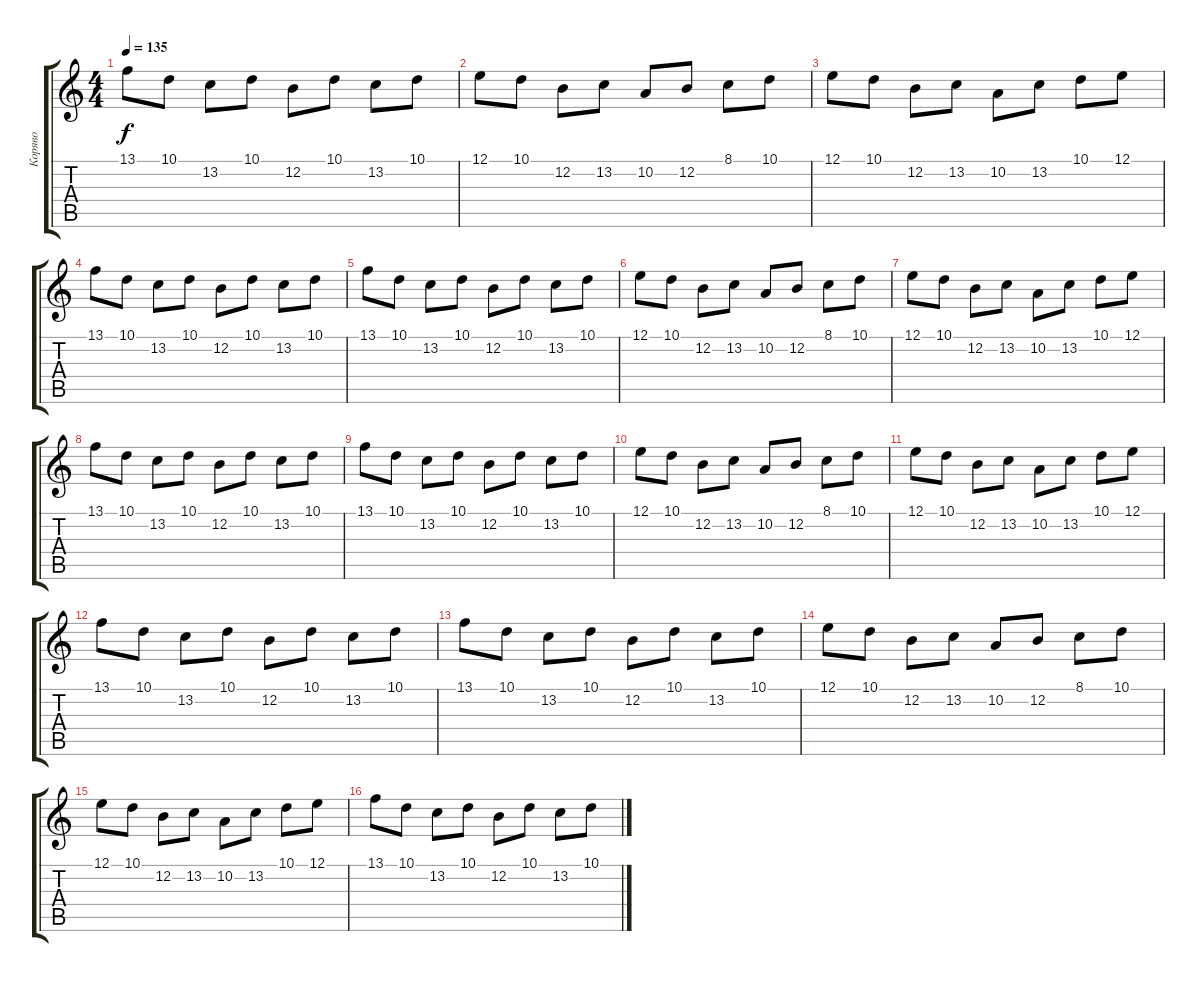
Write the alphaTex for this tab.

\track ("Коряво" "Коряво") {instrument electricgrandpiano}
\staff {score tabs}
\tuning (E4 B3 G3 D3 A2 E2) {hide}
\ts (4 4)
\tempo 135
\clef g2
\ks c
13.1.8{dy f} 10.1.8 13.2.8 10.1.8 12.2.8 10.1.8 13.2.8 10.1.8 |
12.1.8 10.1.8 12.2.8 13.2.8 10.2.8 12.2.8 8.1.8 10.1.8 |
12.1.8 10.1.8 12.2.8 13.2.8 10.2.8 13.2.8 10.1.8 12.1.8 |
13.1.8 10.1.8 13.2.8 10.1.8 12.2.8 10.1.8 13.2.8 10.1.8 |
13.1.8 10.1.8 13.2.8 10.1.8 12.2.8 10.1.8 13.2.8 10.1.8 |
12.1.8 10.1.8 12.2.8 13.2.8 10.2.8 12.2.8 8.1.8 10.1.8 |
12.1.8 10.1.8 12.2.8 13.2.8 10.2.8 13.2.8 10.1.8 12.1.8 |
13.1.8 10.1.8 13.2.8 10.1.8 12.2.8 10.1.8 13.2.8 10.1.8 |
13.1.8 10.1.8 13.2.8 10.1.8 12.2.8 10.1.8 13.2.8 10.1.8 |
12.1.8 10.1.8 12.2.8 13.2.8 10.2.8 12.2.8 8.1.8 10.1.8 |
12.1.8 10.1.8 12.2.8 13.2.8 10.2.8 13.2.8 10.1.8 12.1.8 |
13.1.8 10.1.8 13.2.8 10.1.8 12.2.8 10.1.8 13.2.8 10.1.8 |
13.1.8 10.1.8 13.2.8 10.1.8 12.2.8 10.1.8 13.2.8 10.1.8 |
12.1.8 10.1.8 12.2.8 13.2.8 10.2.8 12.2.8 8.1.8 10.1.8 |
12.1.8 10.1.8 12.2.8 13.2.8 10.2.8 13.2.8 10.1.8 12.1.8 |
13.1.8 10.1.8 13.2.8 10.1.8 12.2.8 10.1.8 13.2.8 10.1.8
